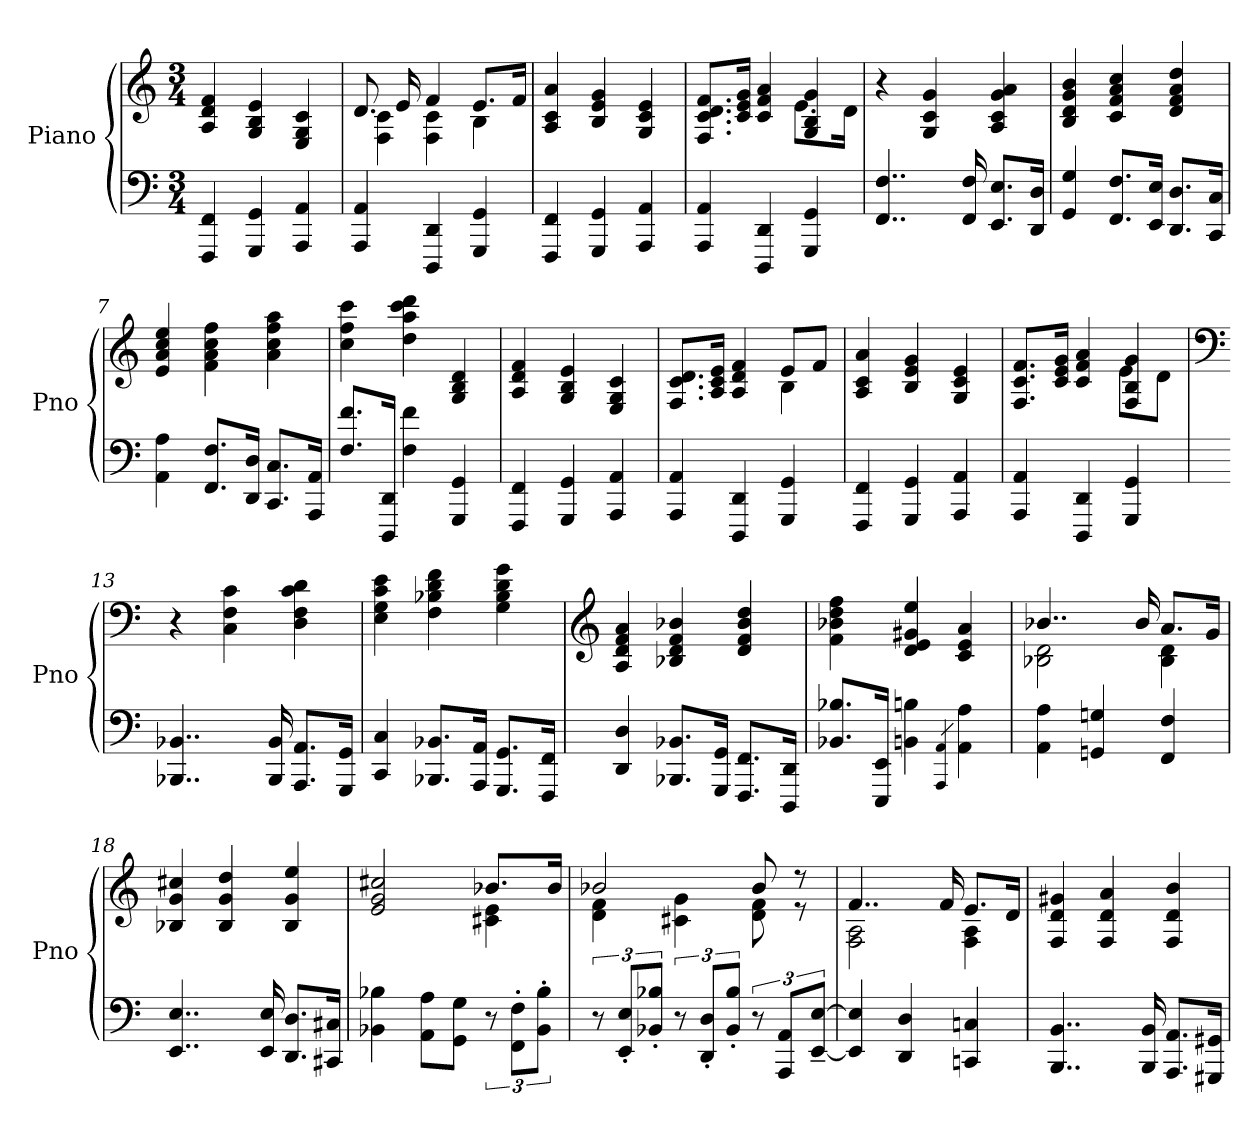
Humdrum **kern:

**kern	**kern
*part2	*part1
*staff2	*staff1
*I"Piano	*I"Piano
*I'Pno	*I'Pno
*clefF4	*clefG2
*k[]	*k[]
*M3/4	*M3/4
=1	=1
4FFF/ 4FF/	4A/ 4d/ 4f/
4GGG/ 4GG/	4G/ 4B/ 4e/
4AAA/ 4AA/	4E/ 4G/ 4c/
=2	=2
*	*^
4AAA/ 4AA/	8.d/	4F\ 4c\
.	16e/	.
4DDD/ 4DD/	4f/	4F\ 4c\
4GGG/ 4GG/	8.e/L	4B\
.	16f/Jk	.
*	*v	*v
=3	=3
4FFF/ 4FF/	4A/ 4c/ 4a/
4GGG/ 4GG/	4B/ 4e/ 4g/
4AAA/ 4AA/	4G/ 4c/ 4e/
=4	=4
*	*^
4AAA/ 4AA/	8.F/ 8.c/ 8.d/ 8.f/L	2ryy
.	16c/ 16e/ 16g/Jk	.
4DDD/ 4DD/	4c/ 4f/ 4a/	.
4GGG/ 4GG/	4G/ 4B/ 4g/	8.e\L
.	.	16d\Jk
*	*v	*v
=5	=5
4..FF/ 4..F/	4r
.	4G/ 4c/ 4g/
16FF/ 16F/	.
8.EE/ 8.E/L	4A/ 4c/ 4g/ 4a/
16DD/ 16D/Jk	.
!!LO:LB:g=z
=6	=6
4GG/ 4G/	4B/ 4d/ 4g/ 4b/
8.FF/ 8.F/L	4c/ 4f/ 4a/ 4cc/
16EE/ 16E/Jk	.
8.DD/ 8.D/L	4d/ 4f/ 4a/ 4dd/
16CC/ 16C/Jk	.
=7	=7
4AA\ 4A\	4e/ 4a/ 4cc/ 4ee/
8.FF/ 8.F/L	4f\ 4a\ 4cc\ 4ff\
16DD/ 16D/Jk	.
8.CC/ 8.C/L	4a\ 4cc\ 4ff\ 4aa\
16AAA/ 16AA/Jk	.
=8	=8
8.F/ 8.f/L	4cc\ 4ff\ 4ccc\
16DDD/ 16DD/Jk	.
4F\ 4f\	4dd\ 4aa\ 4ccc\ 4ddd\
4GGG/ 4GG/	4G/ 4B/ 4d/
=9	=9
4FFF/ 4FF/	4A/ 4d/ 4f/
4GGG/ 4GG/	4G/ 4B/ 4e/
4AAA/ 4AA/	4E/ 4G/ 4c/
=10	=10
*	*^
4AAA/ 4AA/	8.F/ 8.c/ 8.d/L	2ryy
.	16A/ 16c/ 16e/Jk	.
4DDD/ 4DD/	4A/ 4d/ 4f/	.
4GGG/ 4GG/	8e/L	4B\
.	8f/J	.
*	*v	*v
=11	=11
4FFF/ 4FF/	4A/ 4c/ 4a/
4GGG/ 4GG/	4B/ 4e/ 4g/
4AAA/ 4AA/	4G/ 4c/ 4e/
!!LO:LB:g=z
=12	=12
*	*^
4AAA/ 4AA/	8.F/ 8.c/ 8.f/L	2ryy
.	16c/ 16e/ 16g/Jk	.
4DDD/ 4DD/	4c/ 4f/ 4a/	.
4GGG/ 4GG/	4F/ 4B/ 4g/	8e\L
.	.	8d\J
*	*v	*v
=13	=13
*	*clefF4
4..BBB-X/ 4..BB-X/	4r
.	4C\ 4F\ 4c\
16BBB-/ 16BB-/	.
8.AAA/ 8.AA/L	4D\ 4F\ 4c\ 4d\
16GGG/ 16GG/Jk	.
=14	=14
4CC/ 4C/	4E\ 4G\ 4c\ 4e\
8.BBB-X/ 8.BB-X/L	4F\ 4B-X\ 4d\ 4f\
16AAA/ 16AA/Jk	.
8.GGG/ 8.GG/L	4G\ 4B-\ 4d\ 4g\
16FFF/ 16FF/Jk	.
=15	=15
*	*clefG2
4DD/ 4D/	4A/ 4d/ 4f/ 4a/
8.BBB-X/ 8.BB-X/L	4B-X/ 4d/ 4f/ 4b-X/
16GGG/ 16GG/Jk	.
8.FFF/ 8.FF/L	4d/ 4f/ 4b-/ 4dd/
16DDD/ 16DD/Jk	.
=16	=16
8.BB-X/ 8.B-X/L	4f\ 4b-X\ 4dd\ 4ff\
16EEE/ 16EE/Jk	.
4BBn\ 4Bn\	4d/ 4e/ 4g#X/ 4ee/
4qAAA/ 4qAA/	.
4AA\ 4A\	4c/ 4e/ 4a/
!!LO:LB:g=z
=17	=17
*	*^
4AA\ 4A\	4..b-X/	2B-X\ 2d\
4GGn/ 4Gn/	.	.
.	16b-/	.
4FF/ 4F/	8.a/L	4B-\ 4d\
.	16g/Jk	.
*	*v	*v
=18	=18
4..EE/ 4..E/	4B-X/ 4g/ 4cc#X/
.	4B-/ 4g/ 4dd/
16EE/ 16E/	.
8.DD/ 8.D/L	4B-/ 4g/ 4ee/
16CC#X/ 16C#X/Jk	.
=19	=19
*	*^
4BB-X\ 4B-X\	2e/ 2g/ 2cc#X/	2ryy
8AA\ 8A\L	.	.
8GG\ 8G\J	.	.
12r	8.b-X/L	4c#X\ 4e\
12FF\' 12F\'L	.	.
12BB-\' 12B-\'J	.	.
.	16b-/Jk	.
=20	=20	=20
12r	2b-X/	4d\ 4f\
12EE/' 12E/'L	.	.
12BB-X/' 12B-X/'J	.	.
12r	.	4c#X\ 4g\
12DD/' 12D/'L	.	.
12BB-/' 12B-/'J	.	.
12r	8b-/	8d\ 8f\
12AAA/ 12AA/L	.	.
.	8r	8r
[12EE/~ [12E/~J	.	.
!!LO:LB:g=z	!!
=21	=21	=21
4EE/] 4E/]	4..f/	2F\ 2A\
4DD/ 4D/	.	.
.	16f/	.
4CCn/ 4Cn/	8.e/L	4F\ 4A\
.	16d/Jk	.
*	*v	*v
=22	=22
4..BBB/ 4..BB/	4F/ 4d/ 4g#X/
.	4F/ 4d/ 4a/
16BBB/ 16BB/	.
8.AAA/ 8.AA/L	4F/ 4d/ 4b/
16GGG#X/ 16GG#X/Jk	.
=	=
*-	*-
